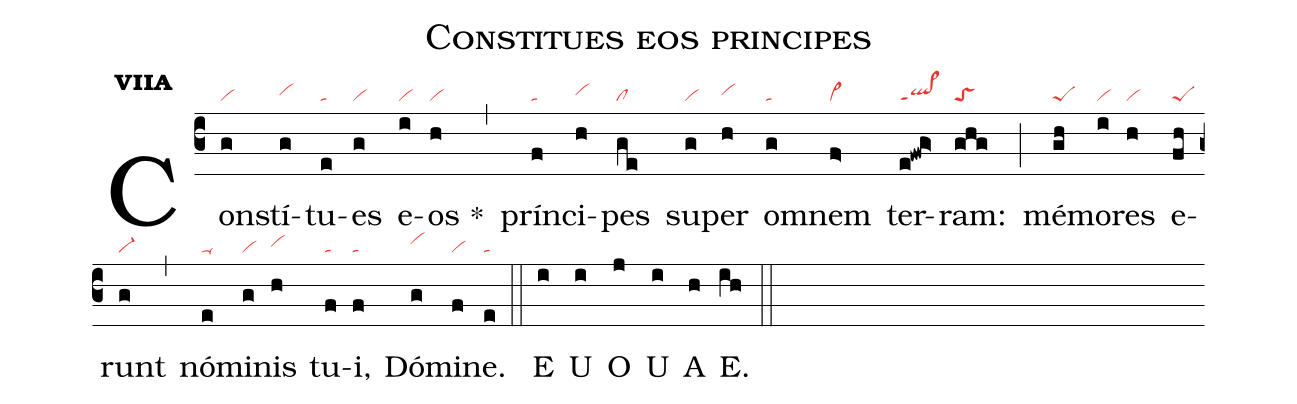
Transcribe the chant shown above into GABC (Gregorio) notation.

name:Constitues eos principes;
office-part:an;
mode:7a;
nabc-lines:1;
%%
initial-style: 1;
name: Constitues eos principes ;
mode: 7;
office-part: Antiphona;
annotation: Ant.;
annotation: vii a;
nabc-lines: 1;
%%
(c3) Con(g|vi)stí(g|vihh)tu(e|ta)es(g|vi) e(i|vi)os <sp>*</sp>(h|vi) (,) prín(f|ta)ci(h|vihh)pes(ge|cl) su(g|vi)per(h|vihh) om(g|ta)nem(f>|vi>) ter(e!fwg>|ql>ppt1)ram:(ghg|toS) (;) mé(gh|peS)mo(i|vi)res(h|vi) e(fh|peS)runt(g|vi-) (,) nó(e|ta-)mi(g|vi)nis(h|vihh) tu(f|ta)i,(f|ta) Dó(g|vihi)mi(f|vi)ne.(e|ta) (::)
<eu> E(i) U(i) O(j) U(i) A(h) E.(ih) </eu> (::)
